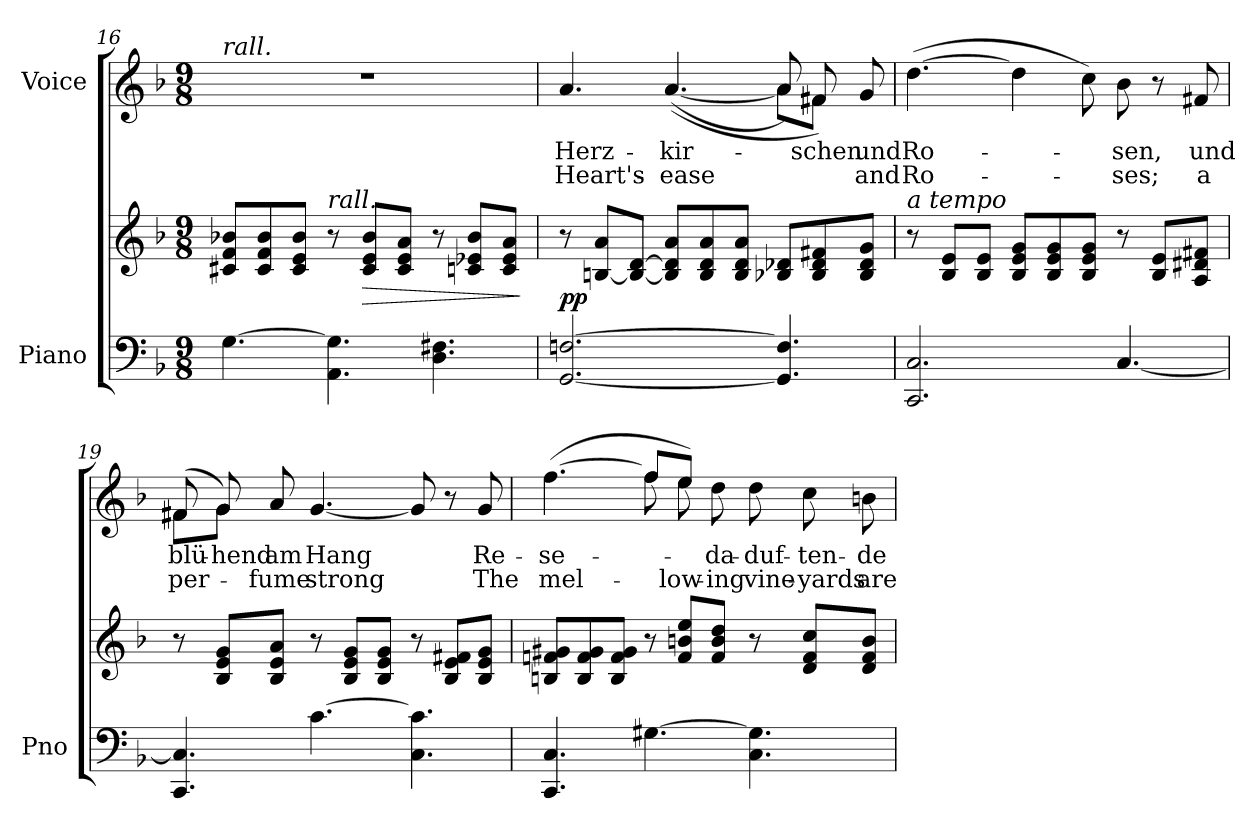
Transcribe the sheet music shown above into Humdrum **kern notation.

**kern	**kern	**dynam	**kern	**text	**text	**dynam
*part2	*part2	*part2	*part1	*part1	*part1	*part1
*staff3	*staff2	*staff2/3	*staff1	*staff1	*staff1	*staff1
*I"Piano	*	*	*I"Voice	*	*	*
*I'Pno	*	*	*	*	*	*
!!LO:LB:g=z
*clefF4	*clefG2	*	*clefG2	*	*	*
*k[b-]	*k[b-]	*	*k[b-]	*	*	*
*M9/8	*M9/8	*	*M9/8	*	*	*
=16	=16	=16	=16	=16	=16	=16
!	!	!	!LO:TX:a:i:t=rall.	!	!	!
[4.G\	8c#X/ 8f/ 8b-X/L	.	8%9r	.	.	.
.	8c#/ 8f/ 8b-/	.	.	.	.	.
.	8c#/ 8e/ 8b-/J	.	.	.	.	.
!	!LO:TX:a:i:t=rall.	!	!	!	!	!
4.AA\ 4.G\]	8r	.	.	.	.	.
!	!	!LO:HP:b	!	!	!	!
.	8c#/ 8e/ 8b-/L	>	.	.	.	.
.	8c#/ 8e/ 8a/J	.	.	.	.	.
4.D\ 4.F#X\	8r	.	.	.	.	.
.	8cn/ 8e-X/ 8b-/L	.	.	.	.	.
.	8c/ 8e-/ 8a/J	.	.	.	.	.
.	.	]	.	.	.	.
!!LO:LB:g=z
=17	=17	=17	=17	=17	=17	=17
!	!	!LO:DY:b	!	!LO:LY:b	!LO:LY:b	!LO:DY:a
*	*	*	*^	*	*	*
!	!	!	!	!	!	!	!LO:DY:n=1:a
[2.GG/ [2.Fn/	8r	pp	4.a/	2.ryy	Herz-	Heart's-	pp other-dynamics
.	[8Bn/ 8a/L	.	.	.	.	.	.
.	8B/_ [8d/J	.	.	.	.	.	.
!	!	!	!	!	!LO:LY:b	!LO:LY:b	!
.	8B/] 8d/] 8a/L	.	(<(<[4.a/	.	-kir-	-ease	.
.	8B/ 8d/ 8a/	.	.	.	.	.	.
.	8B/ 8d/ 8a/J	.	.	.	.	.	.
4.GG/] 4.F/]	8B-X/ 8d-X/L	.	8a/])	8a\L	.	.	.
!	!	!	!	!	!LO:LY:b	!	!
.	8B-/ 8d-/ 8f#X/	.	8f#X/)	8f#\J	-schen	.	.
!	!	!	!	!	!LO:LY:b	!LO:LY:b	!
.	8B-/ 8d-/ 8g/J	.	8g/	8ryy	und	and	.
=18	=18	=18	=18	=18	=18	=18	=18
!	!	!	!LO:TX:a:i:t=a tempo	!	!	!	!
!	!LO:TX:a:i:t=a tempo	!	!	!	!	!	!
!	!	!	!	!	!LO:LY:b	!LO:LY:b	!
*	*	*	*v	*v	*	*	*
2.CC/ 2.C/	8r	.	([4.dd\	Ro-	Ro-	.
.	8B-/ 8e/L	.	.	.	.	.
.	8B-/ 8e/J	.	.	.	.	.
.	8B-/ 8e/ 8g/L	.	4dd\]	.	.	.
.	8B-/ 8e/ 8g/	.	.	.	.	.
.	8B-/ 8e/ 8g/J	.	8cc\)	.	.	.
!	!	!	!	!LO:LY:b	!LO:LY:b	!
[>4.C/	8r	.	8b-\	-sen,	-ses;	.
.	8B-/ 8e/L	.	8r	.	.	.
!	!	!	!	!LO:LY:b	!LO:LY:b	!
.	8A/ 8d#X/ 8f#X/J	.	8f#X/	und	a	.
=19	=19	=19	=19	=19	=19	=19
!	!	!	!	!LO:LY:b	!LO:LY:b	!
*	*	*	*^	*	*	*
4.CC/ 4.C/]	8r	.	(<8f#X/	8f#\L	blü-	per-	.
!	!	!	!	!	!LO:LY:b	!	!
.	8B-/ 8e/ 8g/L	.	8g/)	8g\J	-hend	.	.
!	!	!	!	!	!LO:LY:b	!LO:LY:b	!
.	8B-/ 8e/ 8a/J	.	8a/	2..ryy	am	-fume	.
!	!	!	!	!	!LO:LY:b	!LO:LY:b	!
[4.c\	8r	.	[4.g/	.	Hang	strong	.
.	8B-/ 8e/ 8g/L	.	.	.	.	.	.
.	8B-/ 8e/ 8g/J	.	.	.	.	.	.
4.C\ 4.c\]	8r	.	8g/]	.	.	.	.
.	8B-/ 8e/ 8f#X/L	.	8r	.	.	.	.
!	!	!	!	!	!LO:LY:b	!LO:LY:b	!
.	8B-/ 8e/ 8g/J	.	8g/	.	Re-	The	.
!!LO:PB:g=z	!!
=20	=20	=20	=20	=20	=20	=20	=20
!	!	!	!	!	!LO:LY:b	!LO:LY:b	!
4.CC/ 4.C/	8Bn/ 8fn/ 8g#X/L	.	([>4.ff\	4.ryy	-se-	mel-	.
.	8B/ 8f/ 8g#/	.	.	.	.	.	.
.	8B/ 8f/ 8g#/J	.	.	.	.	.	.
[4.G#X\	8r	.	8ff/L]	8ff\	.	.	.
!	!	!	!	!	!	!LO:LY:b	!
.	8f/ 8bn/ 8ee/L	.	8ee/J)	8ee\	.	-low-	.
!	!	!	!	!	!LO:LY:b	!LO:LY:b	!
.	8f/ 8b/ 8dd/J	.	8dd\	2ryy	-da-	-ing	.
!	!	!	!	!	!LO:LY:b	!LO:LY:b	!
4.C\ 4.G#\]	8r	.	8dd\	.	-duf-	vine-	.
!	!	!	!	!	!LO:LY:b	!LO:LY:b	!
.	8d/ 8f/ 8cc/L	.	8cc\	.	-ten-	-yards	.
!	!	!	!	!	!LO:LY:b	!LO:LY:b	!
.	8d/ 8f/ 8b/J	.	8bn\	.	-de	are	.
*	*	*	*v	*v	*	*	*
=	=	=	=	=	=	=
*-	*-	*-	*-	*-	*-	*-
